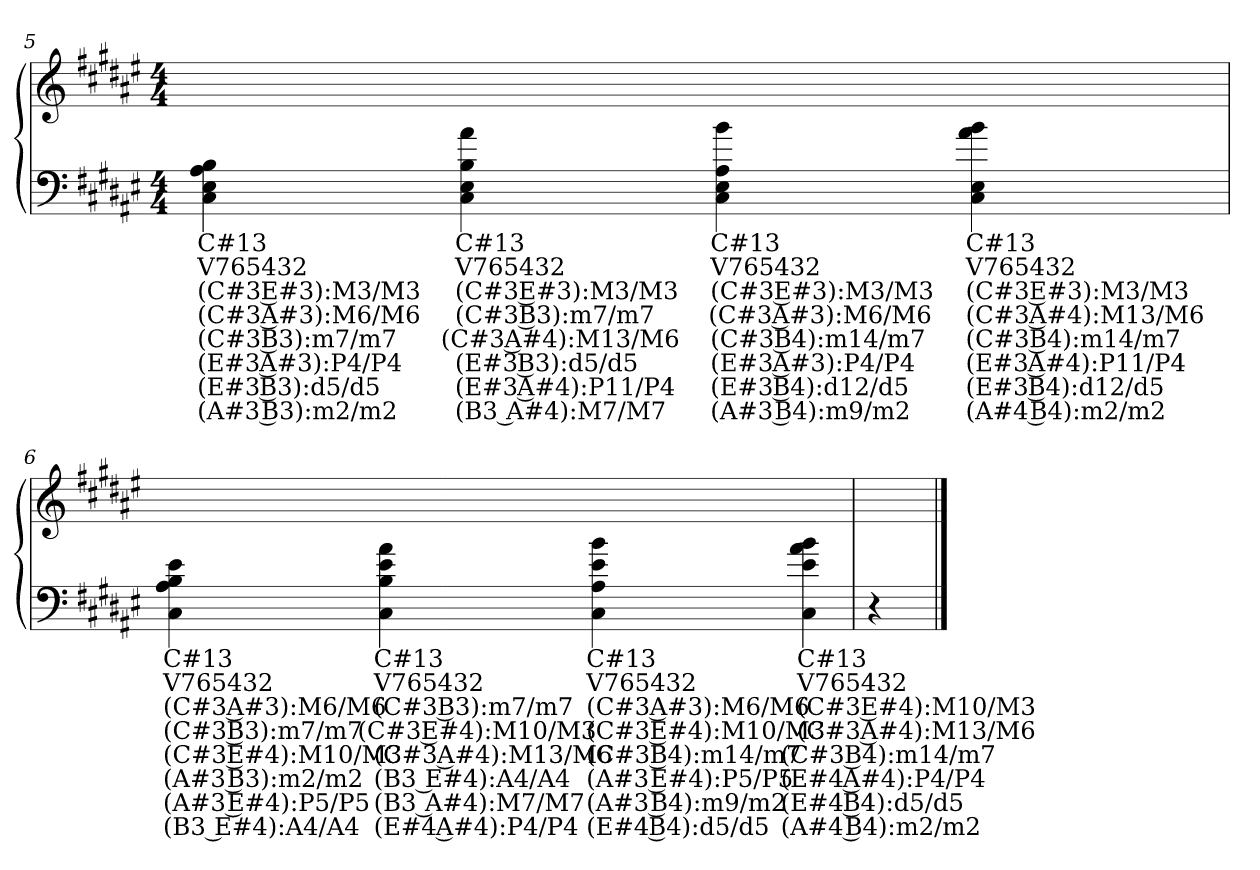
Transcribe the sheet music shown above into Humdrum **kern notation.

**kern	**text	**text	**text	**text	**text	**text	**text	**text	**kern
*part2	*part2	*part2	*part2	*part2	*part2	*part2	*part2	*part2	*part1
*staff2	*staff2	*staff2	*staff2	*staff2	*staff2	*staff2	*staff2	*staff2	*staff1
*clefF4	*	*	*	*	*	*	*	*	*clefG2
*k[f#c#g#d#a#e#]	*	*	*	*	*	*	*	*	*k[f#c#g#d#a#e#]
*F#:	*	*	*	*	*	*	*	*	*F#:
*M4/4	*	*	*	*	*	*	*	*	*M4/4
=5	=5	=5	=5	=5	=5	=5	=5	=5	=5
4C# 4E# 4A# 4B	C#13	V765432	(C#3 E#3):M3/M3	(C#3 A#3):M6/M6	(C#3 B3):m7/m7	(E#3 A#3):P4/P4	(E#3 B3):d5/d5	(A#3 B3):m2/m2	1ryy
4C# 4E# 4B 4a#	C#13	V765432	(C#3 E#3):M3/M3	(C#3 B3):m7/m7	(C#3 A#4):M13/M6	(E#3 B3):d5/d5	(E#3 A#4):P11/P4	(B3 A#4):M7/M7	.
4C# 4E# 4A# 4b	C#13	V765432	(C#3 E#3):M3/M3	(C#3 A#3):M6/M6	(C#3 B4):m14/m7	(E#3 A#3):P4/P4	(E#3 B4):d12/d5	(A#3 B4):m9/m2	.
4C# 4E# 4a# 4b	C#13	V765432	(C#3 E#3):M3/M3	(C#3 A#4):M13/M6	(C#3 B4):m14/m7	(E#3 A#4):P11/P4	(E#3 B4):d12/d5	(A#4 B4):m2/m2	.
=6	=6	=6	=6	=6	=6	=6	=6	=6	=6
4C# 4A# 4B 4e#	C#13	V765432	(C#3 A#3):M6/M6	(C#3 B3):m7/m7	(C#3 E#4):M10/M3	(A#3 B3):m2/m2	(A#3 E#4):P5/P5	(B3 E#4):A4/A4	1ryy
4C# 4B 4e# 4a#	C#13	V765432	(C#3 B3):m7/m7	(C#3 E#4):M10/M3	(C#3 A#4):M13/M6	(B3 E#4):A4/A4	(B3 A#4):M7/M7	(E#4 A#4):P4/P4	.
4C# 4A# 4e# 4b	C#13	V765432	(C#3 A#3):M6/M6	(C#3 E#4):M10/M3	(C#3 B4):m14/m7	(A#3 E#4):P5/P5	(A#3 B4):m9/m2	(E#4 B4):d5/d5	.
4C# 4e# 4a# 4b	C#13	V765432	(C#3 E#4):M10/M3	(C#3 A#4):M13/M6	(C#3 B4):m14/m7	(E#4 A#4):P4/P4	(E#4 B4):d5/d5	(A#4 B4):m2/m2	.
=7	=7	=7	=7	=7	=7	=7	=7	=7	=7
4r	.	.	.	.	.	.	.	.	4ryy
==	==	==	==	==	==	==	==	==	==
*-	*-	*-	*-	*-	*-	*-	*-	*-	*-
